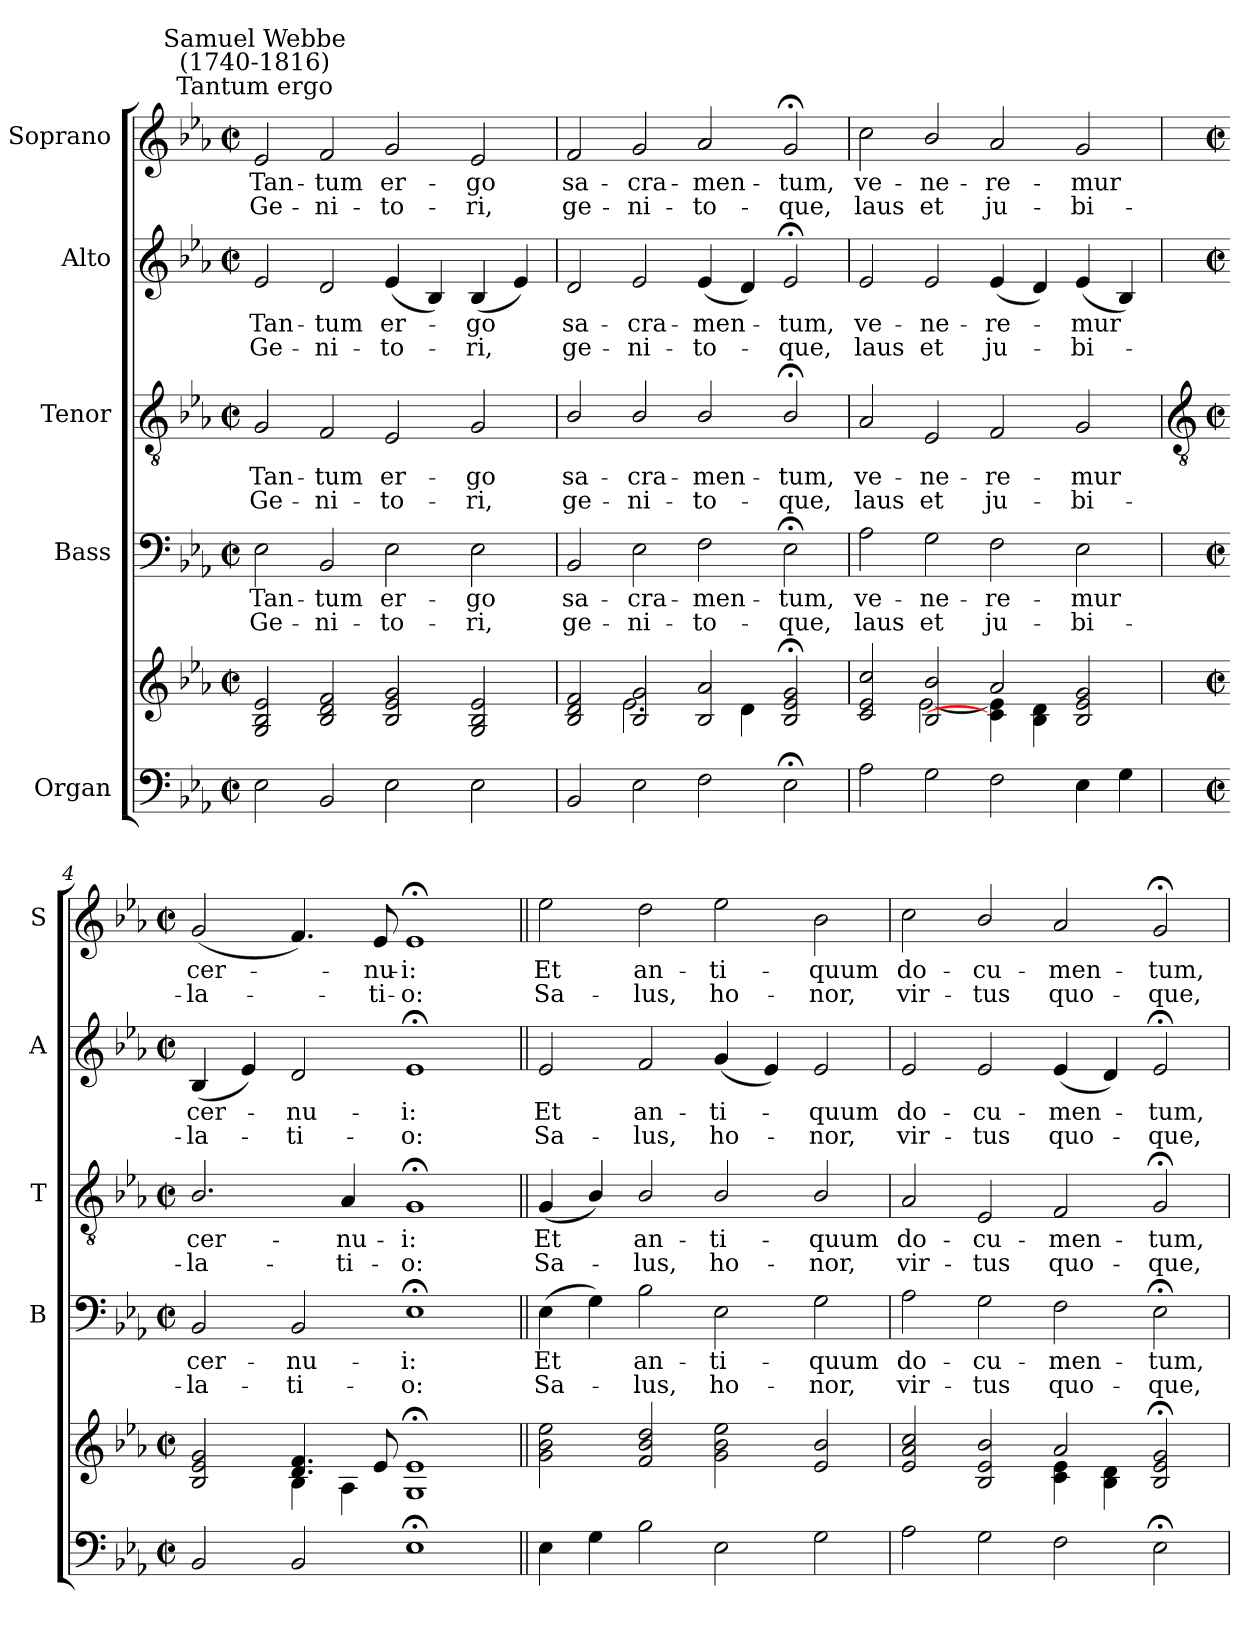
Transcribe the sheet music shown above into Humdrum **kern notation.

**kern	**kern	**kern	**text	**text	**kern	**text	**text	**kern	**text	**text	**kern	**text	**text
*part5	*part5	*part4	*part4	*part4	*part3	*part3	*part3	*part2	*part2	*part2	*part1	*part1	*part1
*staff6	*staff5	*staff4	*staff4	*staff4	*staff3	*staff3	*staff3	*staff2	*staff2	*staff2	*staff1	*staff1	*staff1
*I"Organ	*	*I"Bass	*	*	*I"Tenor	*	*	*I"Alto	*	*	*I"Soprano	*	*
*	*	*I'B	*	*	*I'T	*	*	*I'A	*	*	*I'S	*	*
*clefF4	*clefG2	*clefF4	*	*	*clefGv2	*	*	*clefG2	*	*	*clefG2	*	*
*k[b-e-a-]	*k[b-e-a-]	*k[b-e-a-]	*	*	*k[b-e-a-]	*	*	*k[b-e-a-]	*	*	*k[b-e-a-]	*	*
*E-:	*E-:	*E-:	*	*	*E-:	*	*	*E-:	*	*	*E-:	*	*
*M4/2	*M4/2	*M4/2	*	*	*M4/2	*	*	*M4/2	*	*	*M4/2	*	*
*met(c|)	*met(c|)	*met(c|)	*	*	*met(c|)	*	*	*met(c|)	*	*	*met(c|)	*	*
=1	=1	=1	=1	=1	=1	=1	=1	=1	=1	=1	=1	=1	=1
*	*^	*	*	*	*	*	*	*	*	*	*	*	*
!	!	!	!	!	!	!	!	!	!	!	!	!LO:TX:a:cj:t=Tantum ergo	!	!
!	!	!	!	!	!	!	!	!	!	!	!	!LO:TX:a:cj:t=Samuel Webbe\n(1740-1816)	!	!
!	!	!	!	!LO:LY:b	!LO:LY:b	!	!LO:LY:b	!LO:LY:b	!	!LO:LY:b	!LO:LY:b	!	!LO:LY:b	!LO:LY:b
2E-	2G/ 2B-/ 2e-/	0ryy	2E-	Tan-	-Ge-	2G	Tan-	-Ge-	2e-	Tan-	-Ge-	2e-/	Tan-	-Ge-
!	!	!	!	!LO:LY:b	!LO:LY:b	!	!LO:LY:b	!LO:LY:b	!	!LO:LY:b	!LO:LY:b	!	!LO:LY:b	!LO:LY:b
2BB-	2B-/ 2d/ 2f/	.	2BB-	-tum	ni-	2F	-tum	ni-	2d	-tum	ni-	2f	-tum	ni-
!	!	!	!	!LO:LY:b	!LO:LY:b	!	!LO:LY:b	!LO:LY:b	!	!LO:LY:b	!LO:LY:b	!	!LO:LY:b	!LO:LY:b
2E-	2B-/ 2e-/ 2g/	.	2E-	-er-	-to-	2E-	-er-	-to-	(<4e-	-er-	to-	2g	-er-	-to-
.	.	.	.	.	.	.	.	.	4B-)	.	.	.	.	.
!	!	!	!	!LO:LY:b	!LO:LY:b	!	!LO:LY:b	!LO:LY:b	!	!LO:LY:b	!LO:LY:b	!	!LO:LY:b	!LO:LY:b
2E-	2G/ 2B-/ 2e-/	.	2E-	-go	ri,	2G	-go	ri,	(<4B-	go	ri,	2e-	-go	ri,
.	.	.	.	.	.	.	.	.	4e-)	.	.	.	.	.
=2	=2	=2	=2	=2	=2	=2	=2	=2	=2	=2	=2	=2	=2	=2
!	!	!	!	!LO:LY:b	!LO:LY:b	!	!LO:LY:b	!LO:LY:b	!	!LO:LY:b	!LO:LY:b	!	!LO:LY:b	!LO:LY:b
2BB-	2B-/ 2d/ 2f/	2ryy	2BB-	sa-	-ge-	2B-/	sa-	-ge-	2d	sa-	-ge-	2f	sa-	-ge-
!	!	!	!	!LO:LY:b	!LO:LY:b	!	!LO:LY:b	!LO:LY:b	!	!LO:LY:b	!LO:LY:b	!	!LO:LY:b	!LO:LY:b
2E-	2B-/ 2g/	2.e-\	2E-	-cra-	-ni-	2B-/	-cra-	-ni-	2e-	-cra-	-ni-	2g	-cra-	-ni-
!	!	!	!	!LO:LY:b	!LO:LY:b	!	!LO:LY:b	!LO:LY:b	!	!LO:LY:b	!LO:LY:b	!	!LO:LY:b	!LO:LY:b
2F	2B-/ 2a-/	.	2F	-men-	-to-	2B-/	-men-	-to-	(<4e-	-men-	to-	2a-	-men-	-to-
.	.	4d\	.	.	.	.	.	.	4d)	.	.	.	.	.
!	!	!	!	!LO:LY:b	!LO:LY:b	!	!LO:LY:b	!LO:LY:b	!	!LO:LY:b	!LO:LY:b	!	!LO:LY:b	!LO:LY:b
2E-;	2B-/;< 2e-/;< 2g/;<	2ryy	2E-;<	-tum,	que,	2B-;</	-tum,	que,	2e-;<	tum,	que,	2g;<	-tum,	que,
=3	=3	=3	=3	=3	=3	=3	=3	=3	=3	=3	=3	=3	=3	=3
!	!	!	!	!LO:LY:b	!LO:LY:b	!	!LO:LY:b	!LO:LY:b	!	!LO:LY:b	!LO:LY:b	!	!LO:LY:b	!LO:LY:b
2A-	2c/ 2e-/ 2cc/	2ryy	2A-	ve-	-laus	2A-	ve-	-laus	2e-	ve-	-laus	2cc	ve-	-laus
!	!	!	!	!LO:LY:b	!LO:LY:b	!	!LO:LY:b	!LO:LY:b	!	!LO:LY:b	!LO:LY:b	!	!LO:LY:b	!LO:LY:b
2G	2B-/ 2b-/	[2e-\	2G	ne-	-et	2E-	ne-	-et	2e-	ne-	-et	2b-/	ne-	-et
!	!	!	!	!LO:LY:b	!LO:LY:b	!	!LO:LY:b	!LO:LY:b	!	!LO:LY:b	!LO:LY:b	!	!LO:LY:b	!LO:LY:b
2F	2a-/	4c\] 4e-\]	2F	re-	-ju-	2F	re-	-ju-	(<4e-	re-	ju-	2a-	re-	-ju-
.	.	4B-\ 4d\	.	.	.	.	.	.	4d)	.	.	.	.	.
!	!	!	!	!LO:LY:b	!LO:LY:b	!	!LO:LY:b	!LO:LY:b	!	!LO:LY:b	!LO:LY:b	!	!LO:LY:b	!LO:LY:b
4E-	2B-/ 2e-/ 2g/	2ryy	2E-	-mur	bi-	2G	-mur	bi-	(<4e-	mur	bi-	2g	-mur	bi-
4G	.	.	.	.	.	.	.	.	4B-)	.	.	.	.	.
!!LO:LB:g=z
=4	=4	=4	=4	=4	=4	=4	=4	=4	=4	=4	=4	=4	=4	=4
*	*	*	*	*	*	*clefGv2	*	*	*	*	*	*	*	*
*M4/2	*M4/2	*	*M4/2	*	*	*M4/2	*	*	*M4/2	*	*	*M4/2	*	*
*met(c|)	*met(c|)	*	*met(c|)	*	*	*met(c|)	*	*	*met(c|)	*	*	*met(c|)	*	*
!	!	!	!	!LO:LY:b	!LO:LY:b	!	!LO:LY:b	!LO:LY:b	!	!LO:LY:b	!LO:LY:b	!	!LO:LY:b	!LO:LY:b
2BB-	2B- 2e- 2g	2ryy	2BB-	-cer-	-la-	2.B-/	-cer-	-la-	(<4B-	cer-	la-	(<2g	-cer-	la-
.	.	.	.	.	.	.	.	.	4e-)	.	.	.	.	.
!	!	!	!	!LO:LY:b	!LO:LY:b	!	!	!	!	!LO:LY:b	!LO:LY:b	!	!	!
2BB-	4.d 4.f	4B-\	2BB-	-nu-	-ti-	.	.	.	2d	nu-	-ti-	4.f)	.	.
!	!	!	!	!	!	!	!LO:LY:b	!LO:LY:b	!	!	!	!	!	!
.	.	4A-\	.	.	.	4A-	-nu-	-ti-	.	.	.	.	.	.
!	!	!	!	!	!	!	!	!	!	!	!	!	!LO:LY:b	!LO:LY:b
.	8e-	.	.	.	.	.	.	.	.	.	.	8e-	nu-	-ti-
!	!	!	!	!LO:LY:b	!LO:LY:b	!	!LO:LY:b	!LO:LY:b	!	!LO:LY:b	!LO:LY:b	!	!LO:LY:b	!LO:LY:b
1E-;	1G;< 1e-;<	1ryy	1E-;<	-i:	o:	1G;<	-i:	o:	1e-;<	-i:	o:	1e-;<	-i:	o:
=5||	=5||	=5||	=5||	=5||	=5||	=5||	=5||	=5||	=5||	=5||	=5||	=5||	=5||	=5||
!	!	!	!	!LO:LY:b	!LO:LY:b	!	!LO:LY:b	!LO:LY:b	!	!LO:LY:b	!LO:LY:b	!	!LO:LY:b	!LO:LY:b
4E-	2g 2b- 2ee-	2ryy	(>4E-	Et	Sa-	(<4G	Et	Sa-	2e-	Et	Sa-	2ee-	Et	Sa-
4G	.	.	4G)	.	.	4B-/)	.	.	.	.	.	.	.	.
!	!	!	!	!LO:LY:b	!LO:LY:b	!	!LO:LY:b	!LO:LY:b	!	!LO:LY:b	!LO:LY:b	!	!LO:LY:b	!LO:LY:b
2B-	2f 2b- 2dd	2ryy	2B-	an-	-lus,	2B-/	an-	-lus,	2f	-an-	-lus,	2dd	-an-	-lus,
!	!	!	!	!LO:LY:b	!LO:LY:b	!	!LO:LY:b	!LO:LY:b	!	!LO:LY:b	!LO:LY:b	!	!LO:LY:b	!LO:LY:b
2E-	2g 2b- 2ee-	2ryy	2E-	ti-	-ho-	2B-/	ti-	-ho-	(<4g	ti-	ho-	2ee-	ti-	-ho-
.	.	.	.	.	.	.	.	.	4e-)	.	.	.	.	.
!	!	!	!	!LO:LY:b	!LO:LY:b	!	!LO:LY:b	!LO:LY:b	!	!LO:LY:b	!LO:LY:b	!	!LO:LY:b	!LO:LY:b
2G	2e- 2b-	2ryy	2G	-quum	nor,	2B-/	-quum	nor,	2e-	quum	nor,	2b-	-quum	nor,
=6	=6	=6	=6	=6	=6	=6	=6	=6	=6	=6	=6	=6	=6	=6
!	!	!	!	!LO:LY:b	!LO:LY:b	!	!LO:LY:b	!LO:LY:b	!	!LO:LY:b	!LO:LY:b	!	!LO:LY:b	!LO:LY:b
2A-	2e- 2a- 2cc	2ryy	2A-	do-	-vir-	2A-	do-	-vir-	2e-	do-	-vir-	2cc	do-	-vir-
!	!	!	!	!LO:LY:b	!LO:LY:b	!	!LO:LY:b	!LO:LY:b	!	!LO:LY:b	!LO:LY:b	!	!LO:LY:b	!LO:LY:b
2G	2B- 2e- 2b-	2ryy	2G	-cu-	-tus	2E-	-cu-	-tus	2e-	-cu-	-tus	2b-/	-cu-	-tus
!	!	!	!	!LO:LY:b	!LO:LY:b	!	!LO:LY:b	!LO:LY:b	!	!LO:LY:b	!LO:LY:b	!	!LO:LY:b	!LO:LY:b
2F	2a-	4c\ 4e-\	2F	men-	-quo-	2F	men-	-quo-	(<4e-	men-	quo-	2a-	men-	-quo-
.	.	4B-\ 4d\	.	.	.	.	.	.	4d)	.	.	.	.	.
!	!	!	!	!LO:LY:b	!LO:LY:b	!	!LO:LY:b	!LO:LY:b	!	!LO:LY:b	!LO:LY:b	!	!LO:LY:b	!LO:LY:b
2E-;	2B-;< 2e-;< 2g;<	2ryy	2E-;<	-tum,	que,	2G;<	-tum,	que,	2e-;<	tum,	que,	2g;<	-tum,	que,
*	*v	*v	*	*	*	*	*	*	*	*	*	*	*	*
=	=	=	=	=	=	=	=	=	=	=	=	=	=
*-	*-	*-	*-	*-	*-	*-	*-	*-	*-	*-	*-	*-	*-
